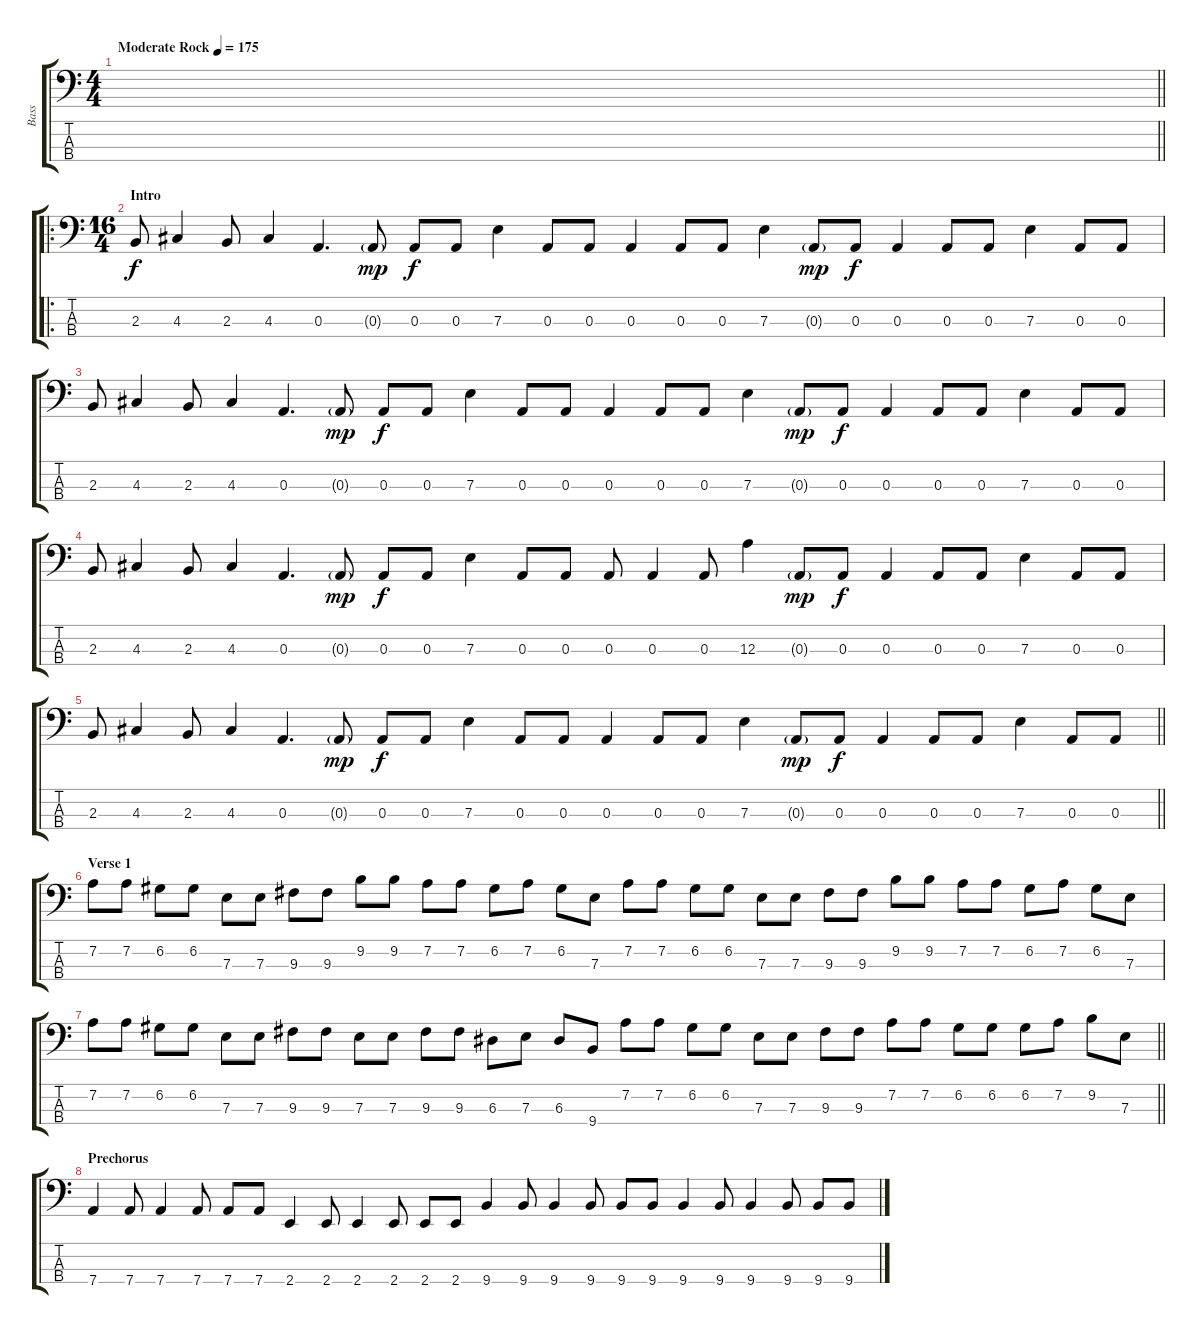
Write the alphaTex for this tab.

\track ("Bass" "Bass") {instrument slapbass2}
\staff {score tabs}
\tuning (G2 D2 A1 D1) {hide}
\ts (4 4)
\tempo (175 "Moderate Rock")
\clef f4
\barLineRight lightlight
\ks c
|
\ro
\ts (16 4)
\section ("" "Intro")
2.3.8 4.3.4 2.3.8 4.3.4 0.3.4{d} 0.3{g}.8{dy mp} 0.3.8{dy f} 0.3.8 7.3.4 0.3.8 0.3.8 0.3.4 0.3.8 0.3.8 7.3.4 0.3{g}.8{dy mp} 0.3.8{dy f} 0.3.4 0.3.8 0.3.8 7.3.4 0.3.8 0.3.8 |
2.3.8 4.3.4 2.3.8 4.3.4 0.3.4{d} 0.3{g}.8{dy mp} 0.3.8{dy f} 0.3.8 7.3.4 0.3.8 0.3.8 0.3.4 0.3.8 0.3.8 7.3.4 0.3{g}.8{dy mp} 0.3.8{dy f} 0.3.4 0.3.8 0.3.8 7.3.4 0.3.8 0.3.8 |
2.3.8 4.3.4 2.3.8 4.3.4 0.3.4{d} 0.3{g}.8{dy mp} 0.3.8{dy f} 0.3.8 7.3.4 0.3.8 0.3.8 0.3.8 0.3.4 0.3.8 12.3.4 0.3{g}.8{dy mp} 0.3.8{dy f} 0.3.4 0.3.8 0.3.8 7.3.4 0.3.8 0.3.8 |
\barLineRight lightlight
2.3.8 4.3.4 2.3.8 4.3.4 0.3.4{d} 0.3{g}.8{dy mp} 0.3.8{dy f} 0.3.8 7.3.4 0.3.8 0.3.8 0.3.4 0.3.8 0.3.8 7.3.4 0.3{g}.8{dy mp} 0.3.8{dy f} 0.3.4 0.3.8 0.3.8 7.3.4 0.3.8 0.3.8 |
\section ("" "Verse 1")
7.2.8 7.2.8 6.2.8 6.2.8 7.3.8 7.3.8 9.3.8 9.3.8 9.2.8 9.2.8 7.2.8 7.2.8 6.2.8 7.2.8 6.2.8 7.3.8 7.2.8 7.2.8 6.2.8 6.2.8 7.3.8 7.3.8 9.3.8 9.3.8 9.2.8 9.2.8 7.2.8 7.2.8 6.2.8 7.2.8 6.2.8 7.3.8 |
\barLineRight lightlight
7.2.8 7.2.8 6.2.8 6.2.8 7.3.8 7.3.8 9.3.8 9.3.8 7.3.8 7.3.8 9.3.8 9.3.8 6.3.8 7.3.8 6.3.8 9.4.8 7.2.8 7.2.8 6.2.8 6.2.8 7.3.8 7.3.8 9.3.8 9.3.8 7.2.8 7.2.8 6.2.8 6.2.8 6.2.8 7.2.8 9.2.8 7.3.8 |
\section ("" "Prechorus")
7.4.4 7.4.8 7.4.4 7.4.8 7.4.8 7.4.8 2.4.4 2.4.8 2.4.4 2.4.8 2.4.8 2.4.8 9.4.4 9.4.8 9.4.4 9.4.8 9.4.8 9.4.8 9.4.4 9.4.8 9.4.4 9.4.8 9.4.8 9.4.8
